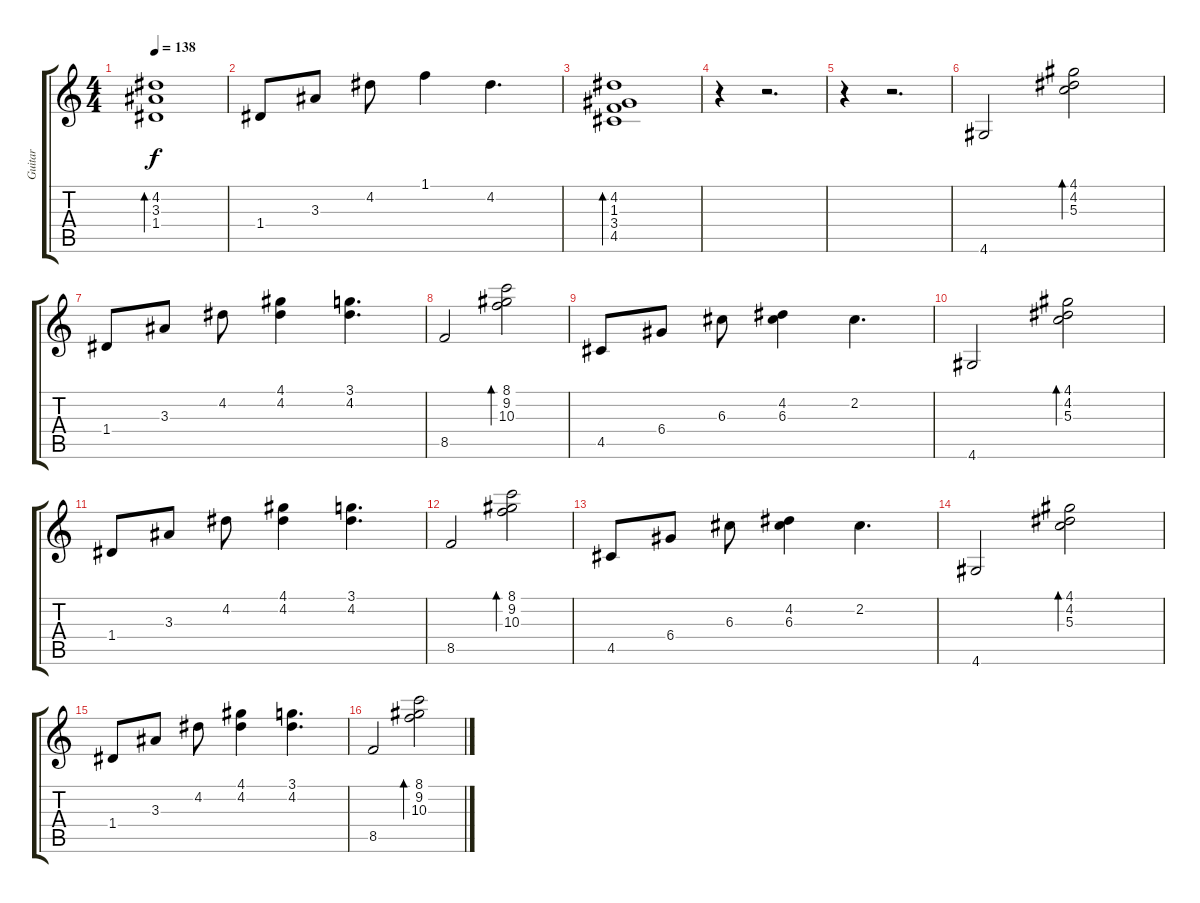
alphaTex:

\track ("Guitar" "Guitar") {instrument electricguitarclean}
\staff {score tabs}
\tuning (E4 B3 G3 D3 A2 E2) {hide}
\ts (4 4)
\tempo 138
\clef g2
\ks c
(4.2 3.3 1.4).1{bd 30 dy f} |
1.4.8 3.3.8 4.2.8 1.1.4 4.2.4{d} |
(4.2 1.3 3.4 4.5).1{bd 30} |
r.4 r.2{d} |
r.4 r.2{d} |
4.6.2 (4.1 4.2 5.3).2{bd 30} |
1.4.8 3.3.8 4.2.8 (4.1 4.2).4 (3.1 4.2).4{d} |
8.5.2 (8.1 9.2 10.3).2{bd 30} |
4.5.8 6.4.8 6.3.8 (4.2 6.3).4 2.2.4{d} |
4.6.2 (4.1 4.2 5.3).2{bd 30} |
1.4.8 3.3.8 4.2.8 (4.1 4.2).4 (3.1 4.2).4{d} |
8.5.2 (8.1 9.2 10.3).2{bd 30} |
4.5.8 6.4.8 6.3.8 (4.2 6.3).4 2.2.4{d} |
4.6.2 (4.1 4.2 5.3).2{bd 30} |
1.4.8 3.3.8 4.2.8 (4.1 4.2).4 (3.1 4.2).4{d} |
8.5.2 (8.1 9.2 10.3).2{bd 30}
